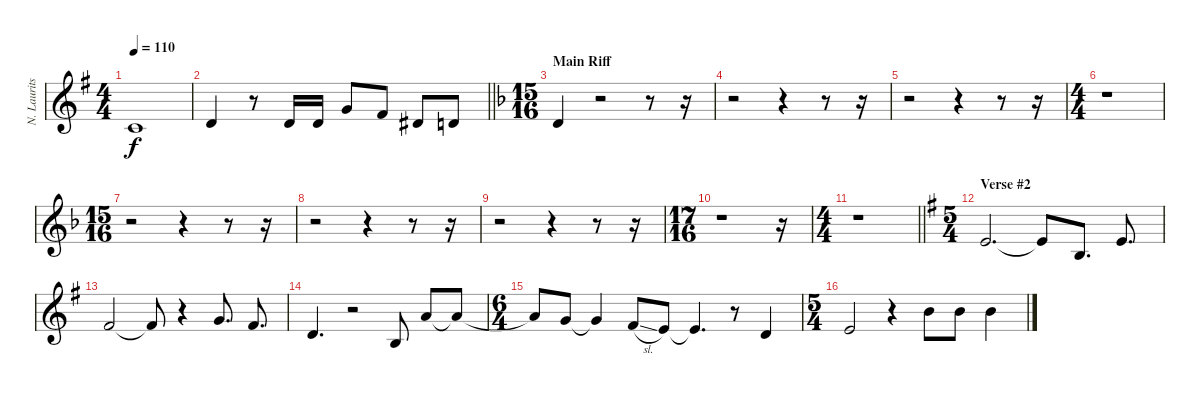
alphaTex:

\track ("N. Lauritsen (Lead Vocals)" "N. Laurits") {instrument violin}
\staff {score}
\tuning (E4 B3 G3 D3 A2 E2) {hide}
\ts (4 4)
\tempo 110
\clef g2
\ks eminor
5.3.1{dy f} |
\barLineRight lightlight
7.3.4 r.8 7.3.16 7.3.16 8.2.8 7.2.8 8.3.8 7.3.8 |
\ts (15 16)
\section ("" "Main Riff")
\ks dminor
7.3.4 r.2 r.8 r.16 |
r.2 r.4 r.8 r.16 |
r.2 r.4 r.8 r.16 |
\ts (4 4)
r.1 |
\ts (15 16)
r.2 r.4 r.8 r.16 |
r.2 r.4 r.8 r.16 |
r.2 r.4 r.8 r.16 |
\ts (17 16)
r.1 r.16 |
\ts (4 4)
\barLineRight lightlight
r.1 |
\ts (5 4)
\section ("" "Verse #2")
\ks eminor
9.3.2{d} 9.3{t}.8 9.4.8{d} 9.3.8{d} |
11.3.2 11.3{t}.8 r.4 12.3.8{d} 11.3.8{d} |
7.3.4{d} r.2 9.4.8 14.3.8 14.3{t}.8 |
\ts (6 4)
14.3{t}.8 12.3.8 12.3{t}.4 11.3{sl}.8 9.3.8 9.3{t}.4{d} r.8 7.3.4 |
\ts (5 4)
9.3.2 r.4 12.2.8 12.2.8 12.2.4
